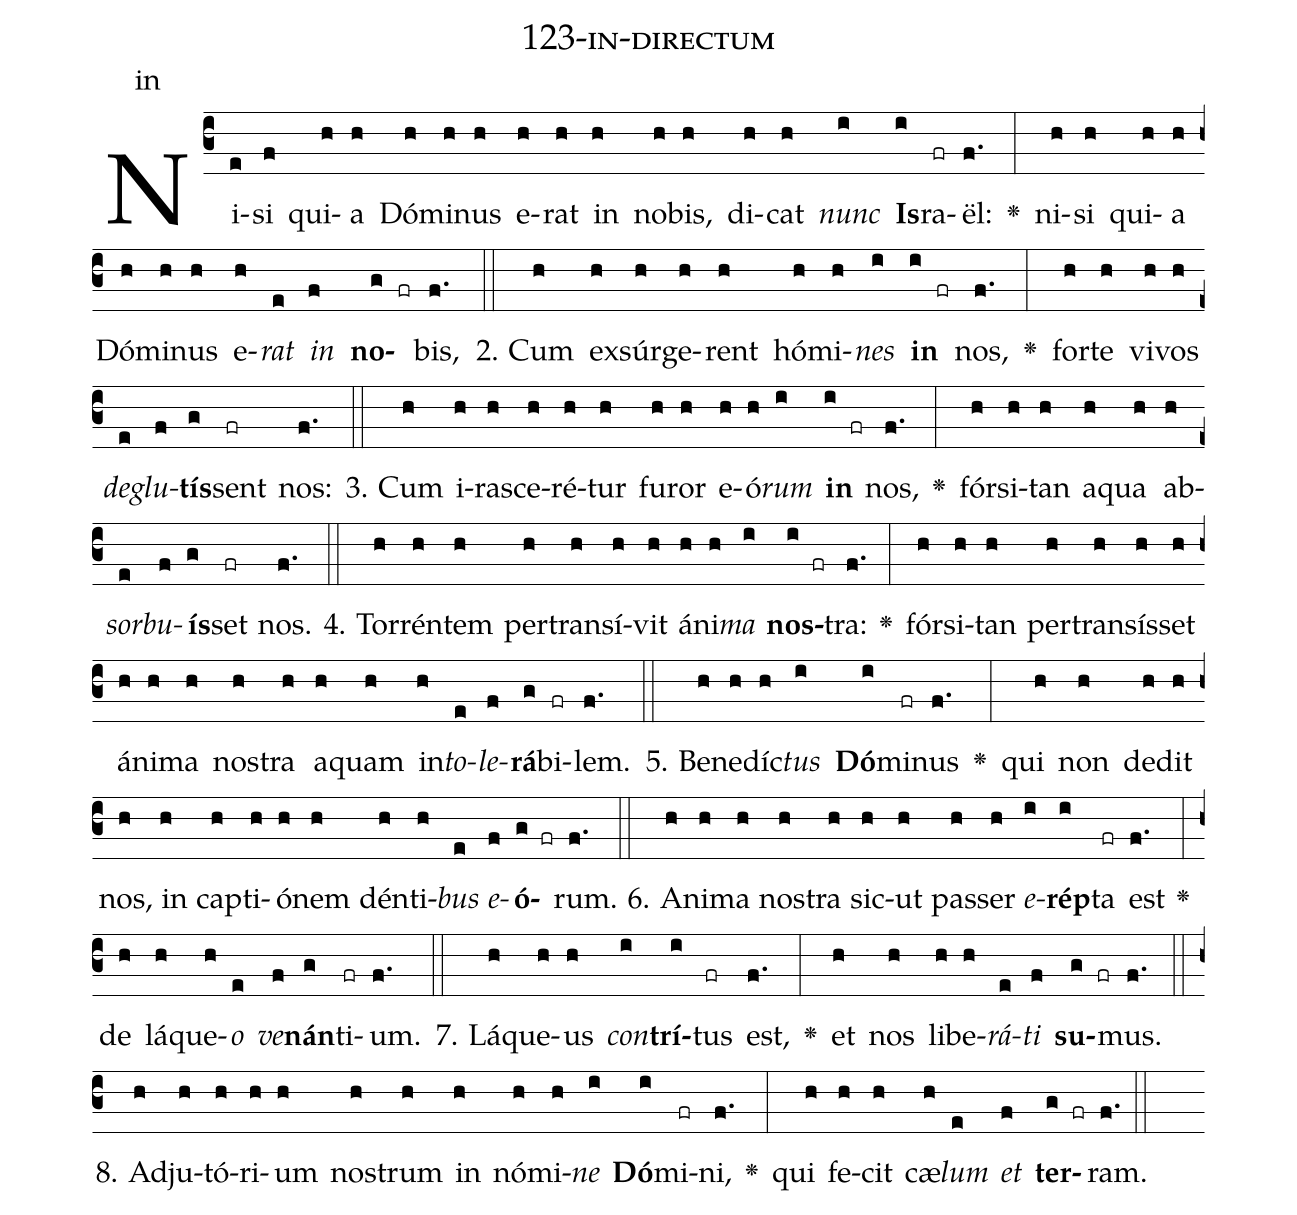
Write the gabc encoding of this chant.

name: 123-in-directum;
annotation: in;
%%
(c3)Ni(e)si(f) qui(h)a(h) Dó(h)mi(h)nus(h) e(h)rat(h) in(h) no(h)bis,(h) di(h)cat(h) <i>nunc</i>(i) <b>Is</b>(i)ra(fr)ël:(f.) <v>\greheightstar</v>(:) ni(h)si(h) qui(h)a(h) Dó(h)mi(h)nus(h) e(h)<i>rat</i>(e) <i>in</i>(f) <b>no</b>(g fr)bis,(f.) (::)
2. Cum(h) ex(h)súr(h)ge(h)rent(h) hó(h)mi(h)<i>nes</i>(i) <b>in</b>(i fr) nos,(f.) <v>\greheightstar</v>(:) for(h)te(h) vi(h)vos(h) <i>de</i>(e)<i>glu</i>(f)<b>tís</b>(g)sent(fr) nos:(f.) (::)
3. Cum(h) i(h)ra(h)sce(h)ré(h)tur(h) fu(h)ror(h) e(h)ó(h)<i>rum</i>(i) <b>in</b>(i fr) nos,(f.) <v>\greheightstar</v>(:) fór(h)si(h)tan(h) a(h)qua(h) ab(h)<i>sor</i>(e)<i>bu</i>(f)<b>ís</b>(g)set(fr) nos.(f.) (::)
4. Tor(h)rén(h)tem(h) per(h)trans(h)í(h)vit(h) á(h)ni(h)<i>ma</i>(i) <b>nos</b>(i fr)tra:(f.) <v>\greheightstar</v>(:) fór(h)si(h)tan(h) per(h)trans(h)ís(h)set(h) á(h)ni(h)ma(h) nos(h)tra(h) a(h)quam(h) in(h)<i>to</i>(e)<i>le</i>(f)<b>rá</b>(g)bi(fr)lem.(f.) (::)
5. Be(h)ne(h)díc(h)<i>tus</i>(i) <b>Dó</b>(i)mi(fr)nus(f.) <v>\greheightstar</v>(:) qui(h) non(h) de(h)dit(h) nos,(h) in(h) cap(h)ti(h)ó(h)nem(h) dén(h)ti(h)<i>bus</i>(e) <i>e</i>(f)<b>ó</b>(g fr)rum.(f.) (::)
6. A(h)ni(h)ma(h) nos(h)tra(h) sic(h)ut(h) pas(h)ser(h) <i>e</i>(i)<b>rép</b>(i)ta(fr) est(f.) <v>\greheightstar</v>(:) de(h) lá(h)que(h)<i>o</i>(e) <i>ve</i>(f)<b>nán</b>(g)ti(fr)um.(f.) (::)
7. Lá(h)que(h)us(h) <i>con</i>(i)<b>trí</b>(i)tus(fr) est,(f.) <v>\greheightstar</v>(:) et(h) nos(h) li(h)be(h)<i>rá</i>(e)<i>ti</i>(f) <b>su</b>(g fr)mus.(f.) (::)
8. Ad(h)ju(h)tó(h)ri(h)um(h) nos(h)trum(h) in(h) nó(h)mi(h)<i>ne</i>(i) <b>Dó</b>(i)mi(fr)ni,(f.) <v>\greheightstar</v>(:) qui(h) fe(h)cit(h) cæ(h)<i>lum</i>(e) <i>et</i>(f) <b>ter</b>(g fr)ram.(f.) (::)
